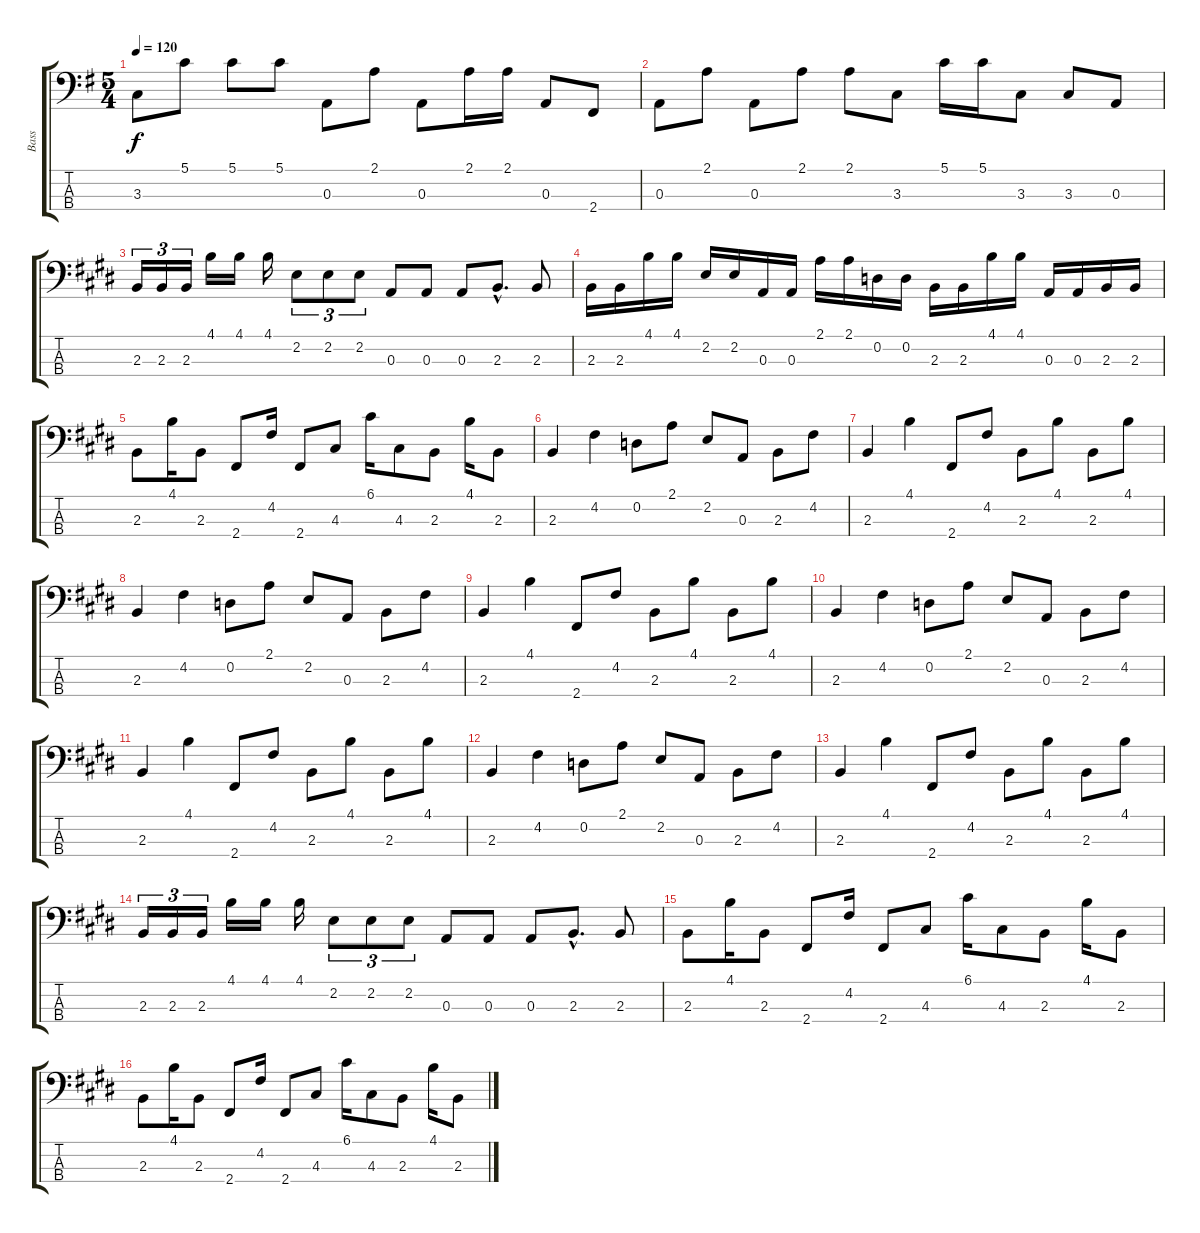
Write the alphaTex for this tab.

\track ("Bass" "Bass") {instrument electricbassfinger}
\staff {score tabs}
\tuning (G2 D2 A1 E1) {hide}
\ts (5 4)
\tempo 120
\clef f4
\ks g
3.3.8{dy f} 5.1.8 5.1.8 5.1.8 0.3.8 2.1.8 0.3.8 2.1.16 2.1.16 0.3.8 2.4.8 |
0.3.8 2.1.8 0.3.8 2.1.8 2.1.8 3.3.8 5.1.16 5.1.16 3.3.8 3.3.8 0.3.8 |
\ks e
2.3.16{tu (3 2)} 2.3.16{tu (3 2)} 2.3.16{tu (3 2)} 4.1.16 4.1.16 4.1.16 2.2.8{tu (3 2)} 2.2.8{tu (3 2)} 2.2.8{tu (3 2)} 0.3.8 0.3.8 0.3.8 2.3{hac}.8{d} 2.3.8 |
2.3.16 2.3.16 4.1.16 4.1.16 2.2.16 2.2.16 0.3.16 0.3.16 2.1.16 2.1.16 0.2.16 0.2.16 2.3.16 2.3.16 4.1.16 4.1.16 0.3.16 0.3.16 2.3.16 2.3.16 |
2.3.8 4.1.16 2.3.8 2.4.8 4.2.16 2.4.8 4.3.8 6.1.16 4.3.8 2.3.8 4.1.16 2.3.8 |
2.3.4 4.2.4 0.2.8 2.1.8 2.2.8 0.3.8 2.3.8 4.2.8 |
2.3.4 4.1.4 2.4.8 4.2.8 2.3.8 4.1.8 2.3.8 4.1.8 |
2.3.4 4.2.4 0.2.8 2.1.8 2.2.8 0.3.8 2.3.8 4.2.8 |
2.3.4 4.1.4 2.4.8 4.2.8 2.3.8 4.1.8 2.3.8 4.1.8 |
2.3.4 4.2.4 0.2.8 2.1.8 2.2.8 0.3.8 2.3.8 4.2.8 |
2.3.4 4.1.4 2.4.8 4.2.8 2.3.8 4.1.8 2.3.8 4.1.8 |
2.3.4 4.2.4 0.2.8 2.1.8 2.2.8 0.3.8 2.3.8 4.2.8 |
2.3.4 4.1.4 2.4.8 4.2.8 2.3.8 4.1.8 2.3.8 4.1.8 |
2.3.16{tu (3 2)} 2.3.16{tu (3 2)} 2.3.16{tu (3 2)} 4.1.16 4.1.16 4.1.16 2.2.8{tu (3 2)} 2.2.8{tu (3 2)} 2.2.8{tu (3 2)} 0.3.8 0.3.8 0.3.8 2.3{hac}.8{d} 2.3.8 |
2.3.8 4.1.16 2.3.8 2.4.8 4.2.16 2.4.8 4.3.8 6.1.16 4.3.8 2.3.8 4.1.16 2.3.8 |
2.3.8 4.1.16 2.3.8 2.4.8 4.2.16 2.4.8 4.3.8 6.1.16 4.3.8 2.3.8 4.1.16 2.3.8
